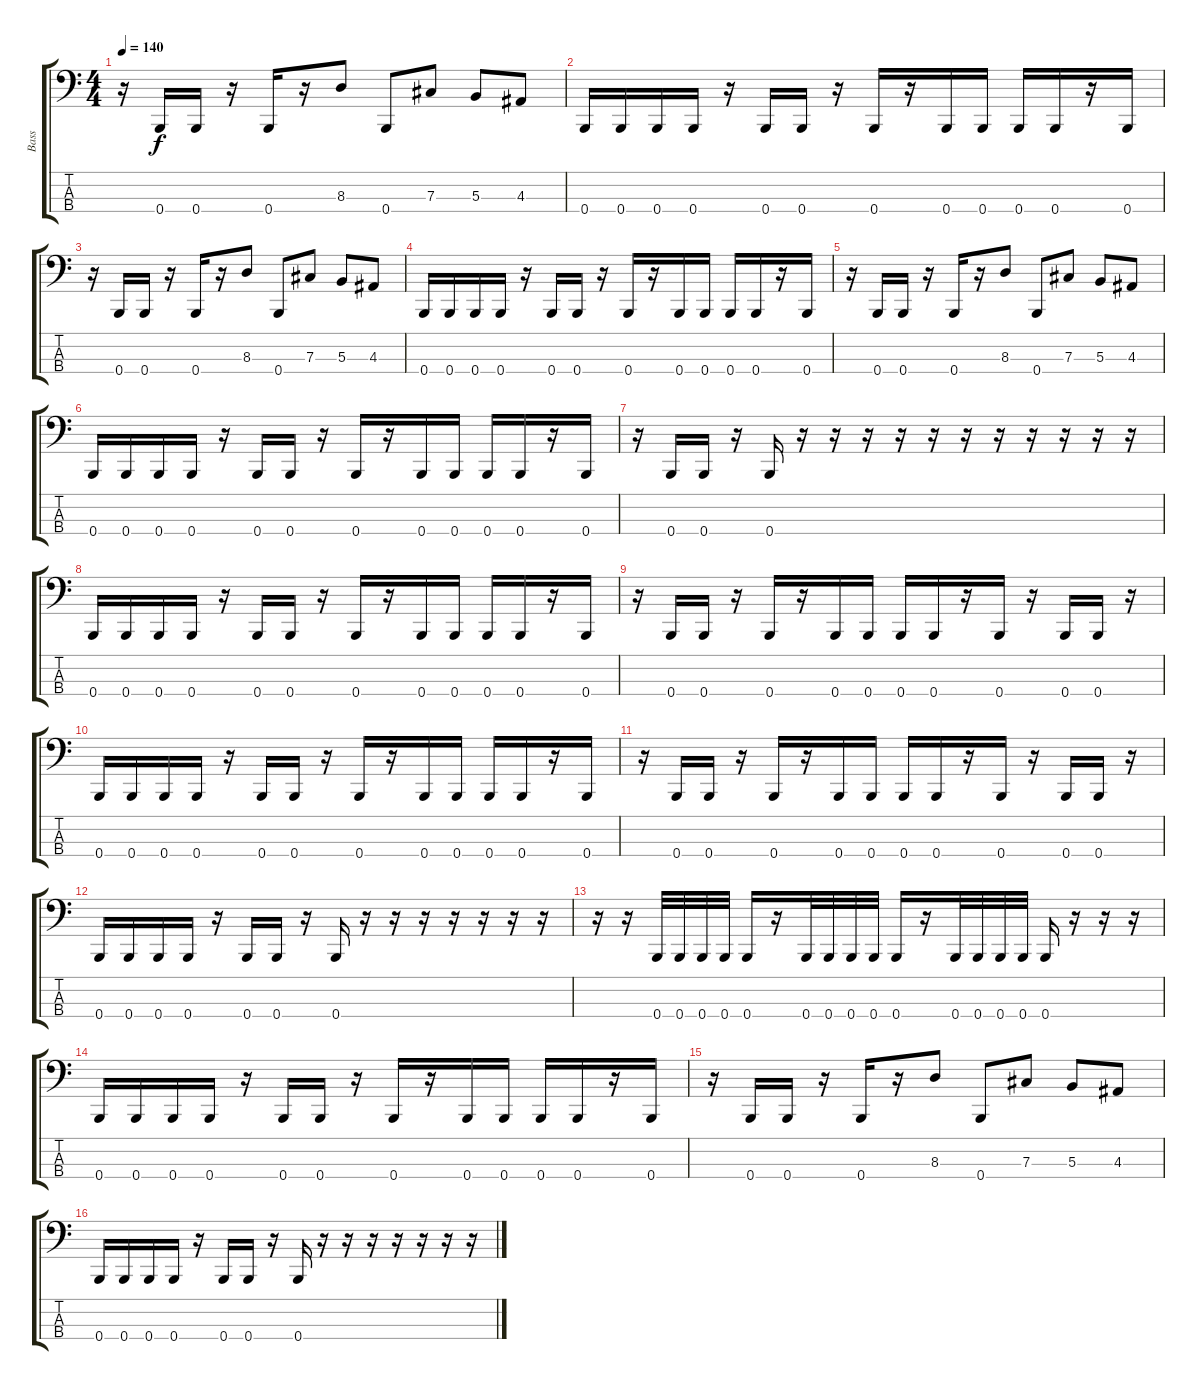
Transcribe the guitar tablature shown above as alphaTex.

\track ("Bass" "Bass") {instrument electricbasspick}
\staff {score tabs}
\tuning (E2 B1 Gb1 B0) {hide}
\ts (4 4)
\tempo 140
\clef f4
\ks c
r.16{dy f} 0.4.16 0.4.16 r.16 0.4.16 r.16 8.3.8 0.4.8 7.3.8 5.3.8 4.3.8 |
0.4.16 0.4.16 0.4.16 0.4.16 r.16 0.4.16 0.4.16 r.16 0.4.16 r.16 0.4.16 0.4.16 0.4.16 0.4.16 r.16 0.4.16 |
r.16 0.4.16 0.4.16 r.16 0.4.16 r.16 8.3.8 0.4.8 7.3.8 5.3.8 4.3.8 |
0.4.16 0.4.16 0.4.16 0.4.16 r.16 0.4.16 0.4.16 r.16 0.4.16 r.16 0.4.16 0.4.16 0.4.16 0.4.16 r.16 0.4.16 |
r.16 0.4.16 0.4.16 r.16 0.4.16 r.16 8.3.8 0.4.8 7.3.8 5.3.8 4.3.8 |
0.4.16 0.4.16 0.4.16 0.4.16 r.16 0.4.16 0.4.16 r.16 0.4.16 r.16 0.4.16 0.4.16 0.4.16 0.4.16 r.16 0.4.16 |
r.16 0.4.16 0.4.16 r.16 0.4.16 r.16 r.16 r.16 r.16 r.16 r.16 r.16 r.16 r.16 r.16 r.16 |
0.4.16 0.4.16 0.4.16 0.4.16 r.16 0.4.16 0.4.16 r.16 0.4.16 r.16 0.4.16 0.4.16 0.4.16 0.4.16 r.16 0.4.16 |
r.16 0.4.16 0.4.16 r.16 0.4.16 r.16 0.4.16 0.4.16 0.4.16 0.4.16 r.16 0.4.16 r.16 0.4.16 0.4.16 r.16 |
0.4.16 0.4.16 0.4.16 0.4.16 r.16 0.4.16 0.4.16 r.16 0.4.16 r.16 0.4.16 0.4.16 0.4.16 0.4.16 r.16 0.4.16 |
r.16 0.4.16 0.4.16 r.16 0.4.16 r.16 0.4.16 0.4.16 0.4.16 0.4.16 r.16 0.4.16 r.16 0.4.16 0.4.16 r.16 |
0.4.16 0.4.16 0.4.16 0.4.16 r.16 0.4.16 0.4.16 r.16 0.4.16 r.16 r.16 r.16 r.16 r.16 r.16 r.16 |
r.16 r.16 0.4.32 0.4.32 0.4.32 0.4.32 0.4.16 r.16 0.4.32 0.4.32 0.4.32 0.4.32 0.4.16 r.16 0.4.32 0.4.32 0.4.32 0.4.32 0.4.16 r.16 r.16 r.16 |
0.4.16 0.4.16 0.4.16 0.4.16 r.16 0.4.16 0.4.16 r.16 0.4.16 r.16 0.4.16 0.4.16 0.4.16 0.4.16 r.16 0.4.16 |
r.16 0.4.16 0.4.16 r.16 0.4.16 r.16 8.3.8 0.4.8 7.3.8 5.3.8 4.3.8 |
0.4.16 0.4.16 0.4.16 0.4.16 r.16 0.4.16 0.4.16 r.16 0.4.16 r.16 r.16 r.16 r.16 r.16 r.16 r.16
